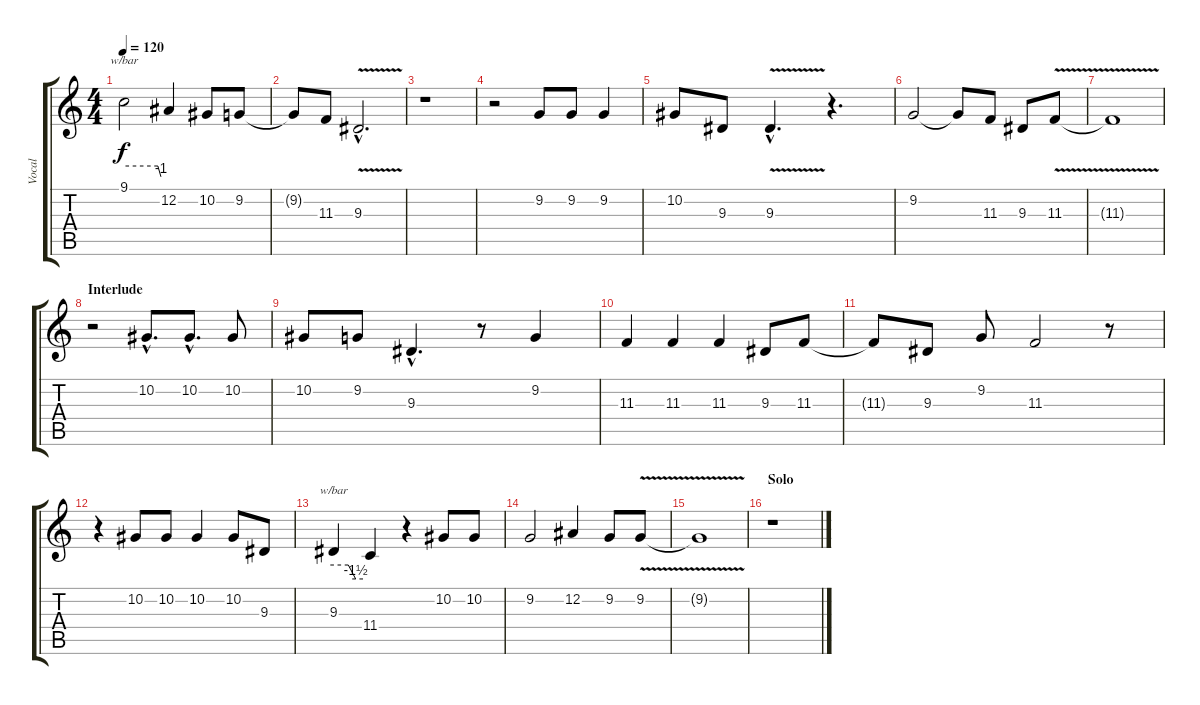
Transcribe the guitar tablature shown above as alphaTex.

\track ("Vocal" "Vocal") {instrument viola}
\staff {score tabs}
\tuning (Eb4 Bb3 Gb3 Db3 Ab2 Eb2) {hide}
\ts (4 4)
\tempo 120
\clef g2
\ks c
9.1.2{tbe (custom default 0 0 55 0 60 -4) dy f} 12.2.4 10.2.8 9.2.8 |
9.2{t}.8 11.3.8 9.3{v hac}.2{d} |
r.1 |
r.2 9.2.8 9.2.8 9.2.4 |
10.2.8 9.3.8 9.3{v hac}.4{d} r.4{d} |
9.2.2 9.2{t}.8 11.3.8 9.3.8 11.3{v}.8 |
11.3{t}.1 |
\section ("" "Interlude")
r.2 10.2{hac}.8{d} 10.2{hac}.8{d} 10.2.8 |
10.2.8 9.2.8 9.3{hac}.4{d} r.8 9.2.4 |
11.3.4 11.3.4 11.3.4 9.3.8 11.3.8 |
11.3{t}.8 9.3.8 9.2.8 11.3.2 r.8 |
r.4 10.2.8 10.2.8 10.2.4 10.2.8 9.3.8 |
9.3.4{tbe (custom default 0 0 30 0 45 -6 60 -6)} 11.4.4 r.4 10.2.8 10.2.8 |
9.2.2 12.2.4 9.2.8 9.2{v}.8 |
9.2{t}.1 |
\section ("" "Solo")
r.1
